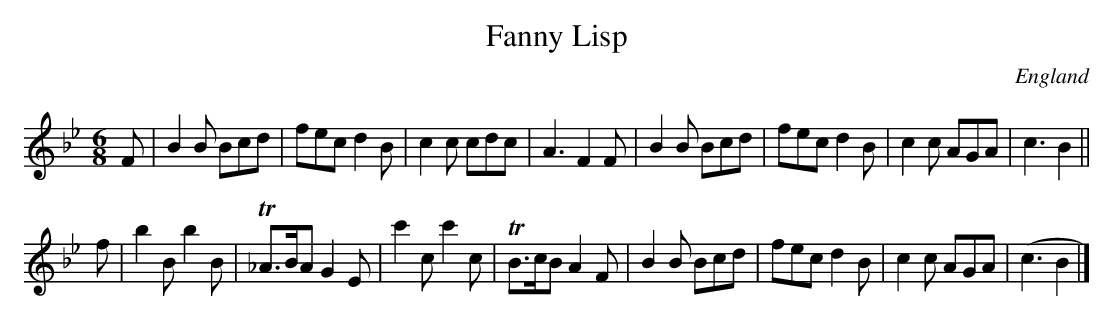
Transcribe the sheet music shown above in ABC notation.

X:1
T:Fanny Lisp
L:1/8
M:6/8
O:England
K:Bb
F |\
B2B Bcd | fec d2B | c2c cdc | A3 F2F |\
B2B Bcd | fec d2B | c2c AGA | c3 B2 ||
f |\
b2B b2B | T_A>BA G2E | c'2c c'2c | TB>cB A2F |\
B2B Bcd | fec d2B | c2c AGA | (c3 B2 |]
